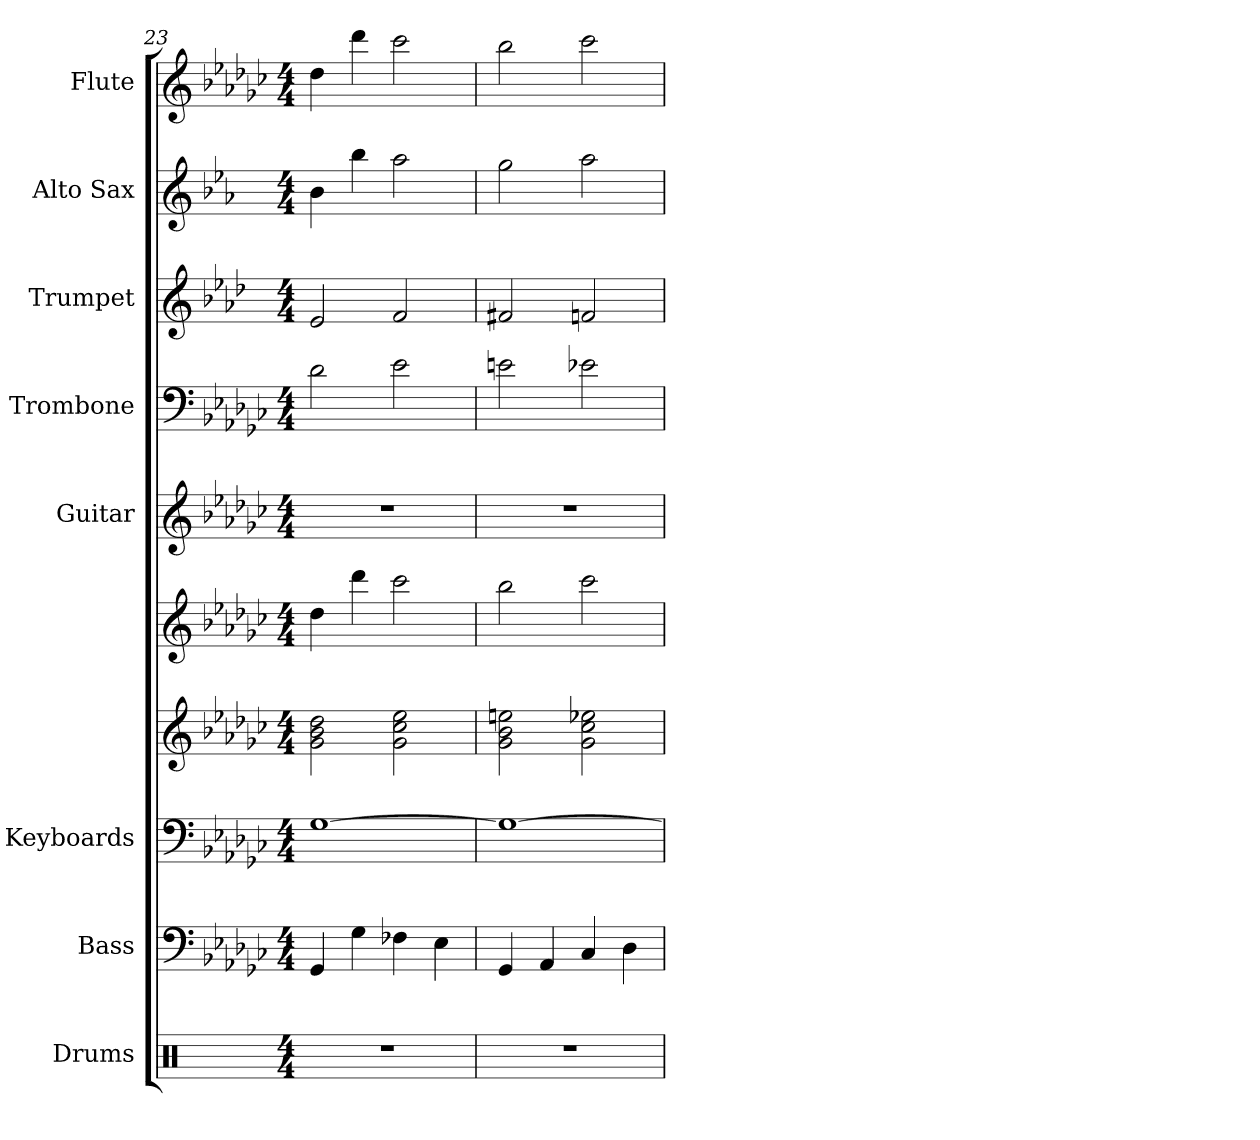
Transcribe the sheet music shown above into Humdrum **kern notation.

**kern	**kern	**kern	**kern	**kern	**kern	**kern	**kern	**kern	**kern
*part8	*part7	*part6	*part6	*part6	*part5	*part4	*part3	*part2	*part1
*staff10	*staff9	*staff8	*staff7	*staff6	*staff5	*staff4	*staff3	*staff2	*staff1
*I"Drums	*I"Bass	*I"Keyboards	*	*	*I"Guitar	*I"Trombone	*I"Trumpet	*I"Alto Sax	*I"Flute
*I'Dr.	*I'Bass	*I'Kbd.	*	*	*	*I'Tbn.	*I'Tpt.	*I'Alto Sax.	*I'Fl.
*clefX	*clefF4	*clefF4	*clefG2	*clefG2	*clefG2	*clefF4	*clefG2	*clefG2	*clefG2
*	*ITrd7c12	*	*	*	*ITrd7c12	*	*ITrd1c2	*ITrd5c9	*
*k[]	*k[b-e-a-d-g-c-]	*k[b-e-a-d-g-c-]	*k[b-e-a-d-g-c-]	*k[b-e-a-d-g-c-]	*k[b-e-a-d-g-c-]	*k[b-e-a-d-g-c-]	*k[b-e-a-d-g-c-]	*k[b-e-a-d-g-c-]	*k[b-e-a-d-g-c-]
*C:	*G-:	*G-:	*G-:	*G-:	*G-:	*G-:	*G-:	*G-:	*G-:
*M4/4	*M4/4	*M4/4	*M4/4	*M4/4	*M4/4	*M4/4	*M4/4	*M4/4	*M4/4
=23	=23	=23	=23	=23	=23	=23	=23	=23	=23
1r	4GGG-i/	[1G-i	2g-i\ 2b-i 2dd-i	4dd-i\	1r	2d-i\	2d-i/	4d-i\	4dd-i\
.	4GG-i\	.	.	4ddd-i\	.	.	.	4dd-i\	4ddd-i\
.	4FF-Xi\	.	2g-i\ 2cc-i 2ee-i	2ccc-i\	.	2e-i\	2e-i/	2cc-i\	2ccc-i\
.	4EE-i\	.	.	.	.	.	.	.	.
=24	=24	=24	=24	=24	=24	=24	=24	=24	=24
1r	4GGG-i/	1G-i_	2g-i\ 2b-i 2eeni	2bb-i\	1r	2eni\	2eni/	2b-i\	2bb-i\
.	4AAA-i/	.	.	.	.	.	.	.	.
.	4CC-i/	.	2g-i\ 2cc-i 2ee-Xi	2ccc-i\	.	2e-Xi\	2e-Xi/	2cc-i\	2ccc-i\
.	4DD-i\	.	.	.	.	.	.	.	.
=	=	=	=	=	=	=	=	=	=
*-	*-	*-	*-	*-	*-	*-	*-	*-	*-
